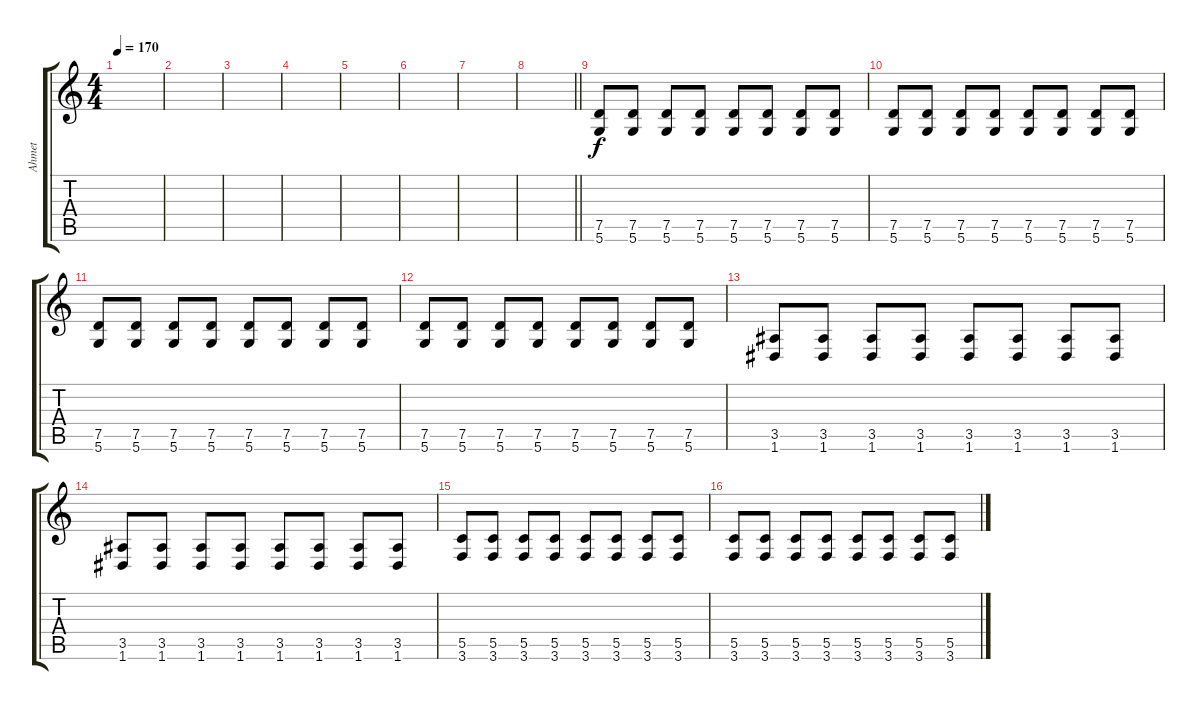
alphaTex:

\track ("Ahmet" "Ahmet") {instrument distortionguitar}
\staff {score tabs}
\tuning (D4 A3 F3 C3 G2 D2) {hide}
\ts (4 4)
\section ("" "")
\tempo 170
\clef g2
\ks c
|
|
|
|
|
|
|
\barLineRight lightlight
|
\section ("" "")
(7.5 5.6).8 (7.5 5.6).8 (7.5 5.6).8 (7.5 5.6).8 (7.5 5.6).8 (7.5 5.6).8 (7.5 5.6).8 (7.5 5.6).8 |
(7.5 5.6).8 (7.5 5.6).8 (7.5 5.6).8 (7.5 5.6).8 (7.5 5.6).8 (7.5 5.6).8 (7.5 5.6).8 (7.5 5.6).8 |
(7.5 5.6).8 (7.5 5.6).8 (7.5 5.6).8 (7.5 5.6).8 (7.5 5.6).8 (7.5 5.6).8 (7.5 5.6).8 (7.5 5.6).8 |
(7.5 5.6).8 (7.5 5.6).8 (7.5 5.6).8 (7.5 5.6).8 (7.5 5.6).8 (7.5 5.6).8 (7.5 5.6).8 (7.5 5.6).8 |
(3.5 1.6).8 (3.5 1.6).8 (3.5 1.6).8 (3.5 1.6).8 (3.5 1.6).8 (3.5 1.6).8 (3.5 1.6).8 (3.5 1.6).8 |
(3.5 1.6).8 (3.5 1.6).8 (3.5 1.6).8 (3.5 1.6).8 (3.5 1.6).8 (3.5 1.6).8 (3.5 1.6).8 (3.5 1.6).8 |
(5.5 3.6).8 (5.5 3.6).8 (5.5 3.6).8 (5.5 3.6).8 (5.5 3.6).8 (5.5 3.6).8 (5.5 3.6).8 (5.5 3.6).8 |
(5.5 3.6).8 (5.5 3.6).8 (5.5 3.6).8 (5.5 3.6).8 (5.5 3.6).8 (5.5 3.6).8 (5.5 3.6).8 (5.5 3.6).8
